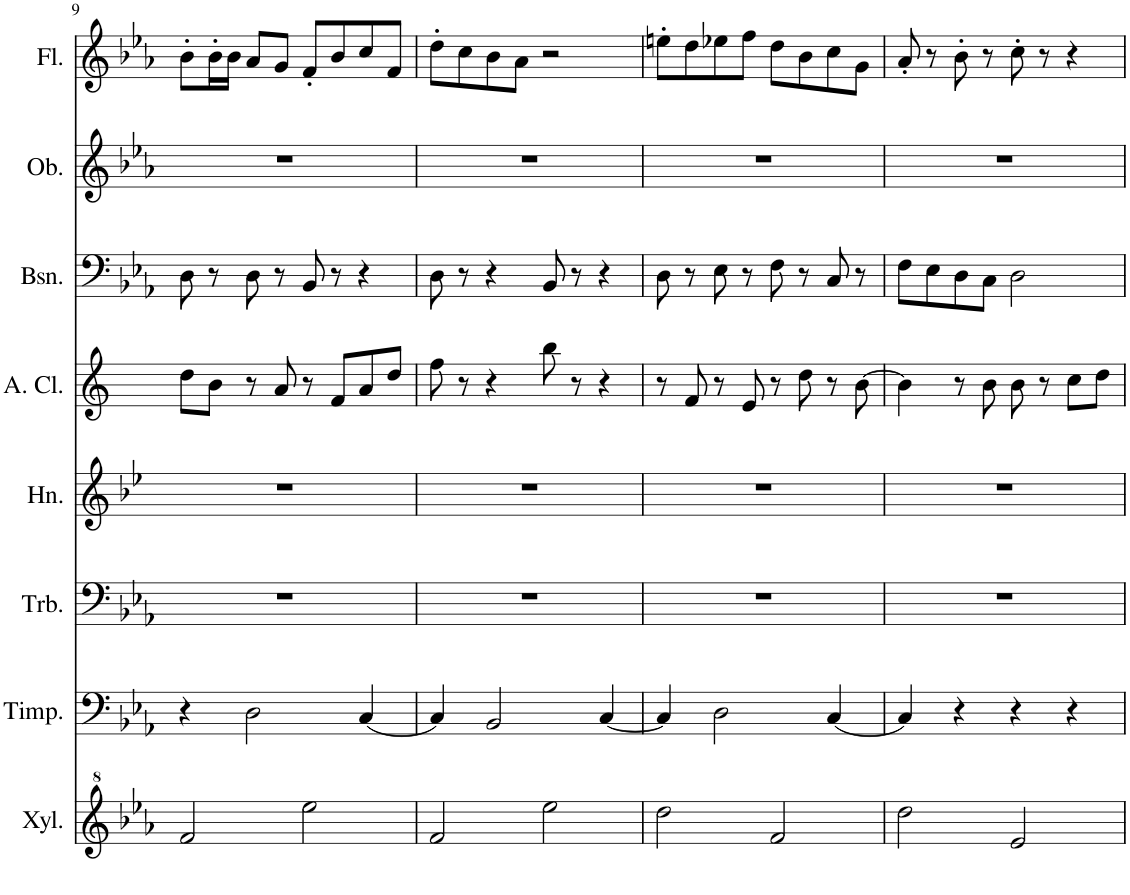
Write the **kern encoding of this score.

**kern	**kern	**kern	**kern	**kern	**kern	**kern	**kern
*part8	*part7	*part6	*part5	*part4	*part3	*part2	*part1
*staff8	*staff7	*staff6	*staff5	*staff4	*staff3	*staff2	*staff1
*I"Xylophone	*I"Timpani	*I"Trombone	*I"Horn	*I"Alto Clarinet	*I"Bassoon	*I"Oboe	*I"Flute
*I'Xyl.	*I'Timp.	*I'Trb.	*I'Hn.	*I'A. Cl.	*I'Bsn.	*I'Ob.	*I'Fl.
!!LO:PB:g=z
*clefG^2	*clefF4	*clefF4	*clefG2	*clefG2	*clefF4	*clefG2	*clefG2
*	*	*	*Trd4c7	*Trd5c9	*	*	*
*k[b-e-a-]	*k[b-e-a-]	*k[b-e-a-]	*k[b-e-]	*k[]	*k[b-e-a-]	*k[b-e-a-]	*k[b-e-a-]
*M4/4	*M4/4	*M4/4	*M4/4	*M4/4	*M4/4	*M4/4	*M4/4
=9	=9	=9	=9	=9	=9	=9	=9
2ff/	4r	1r	1r	8dd\L	8D\	1r	8b-'\L
.	.	.	.	8b\J	8r	.	16b-'\L
.	.	.	.	.	.	.	16b-\JJ
.	2D\	.	.	8r	8D\	.	8a-/L
.	.	.	.	8a/	8r	.	8g/J
2eee-\	.	.	.	8r	8BB-/	.	8f'/L
.	.	.	.	8f/L	8r	.	8b-/
.	[4C/	.	.	8a/	4r	.	8cc/
.	.	.	.	8dd/J	.	.	8f/J
=10	=10	=10	=10	=10	=10	=10	=10
2ff/	4C/]	1r	1r	8ff\	8D\	1r	8dd'\L
.	.	.	.	8r	8r	.	8cc\
.	2BB-/	.	.	4r	4r	.	8b-\
.	.	.	.	.	.	.	8a-\J
2eee-\	.	.	.	8bb\	8BB-/	.	2r
.	.	.	.	8r	8r	.	.
.	[4C/	.	.	4r	4r	.	.
=11	=11	=11	=11	=11	=11	=11	=11
2ddd\	4C/]	1r	1r	8r	8D\	1r	8een'\L
.	.	.	.	8f/	8r	.	8dd\
.	2D\	.	.	8r	8E-\	.	8ee-X\
.	.	.	.	8e/	8r	.	8ff\J
2ff/	.	.	.	8r	8F\	.	8dd\L
.	.	.	.	8dd\	8r	.	8b-\
.	[4C/	.	.	8r	8C/	.	8cc\
.	.	.	.	[8b\	8r	.	8g\J
=12	=12	=12	=12	=12	=12	=12	=12
2ddd\	4C/]	1r	1r	4b\]	8F\L	1r	8a-'/
.	.	.	.	.	8E-\	.	8r
.	4r	.	.	8r	8D\	.	8b-'\
.	.	.	.	8b\	8C\J	.	8r
2ee-/	4r	.	.	8b\	2D\	.	8cc'\
.	.	.	.	8r	.	.	8r
.	4r	.	.	8cc\L	.	.	4r
.	.	.	.	8dd\J	.	.	.
=	=	=	=	=	=	=	=
*-	*-	*-	*-	*-	*-	*-	*-
